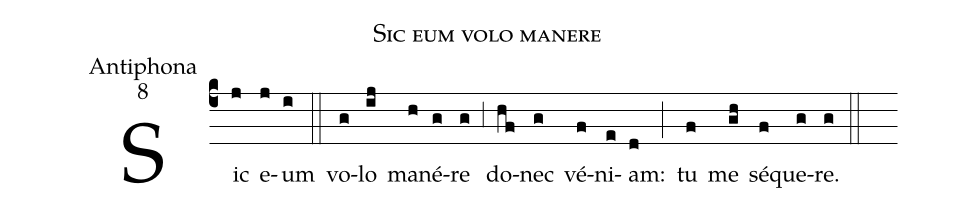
name:Sic eum volo manere;
office-part:Antiphona;
mode:8;
%%
(c4) Sic(j) e(j)um(i) (::)
vo(g)lo(ij) ma(h)né(g)re(g) (,3) do(hf)nec(g) vé(f)ni(e)am:(d) (;) tu(f) me(gh) sé(f)que(g)re.(g) (::)
